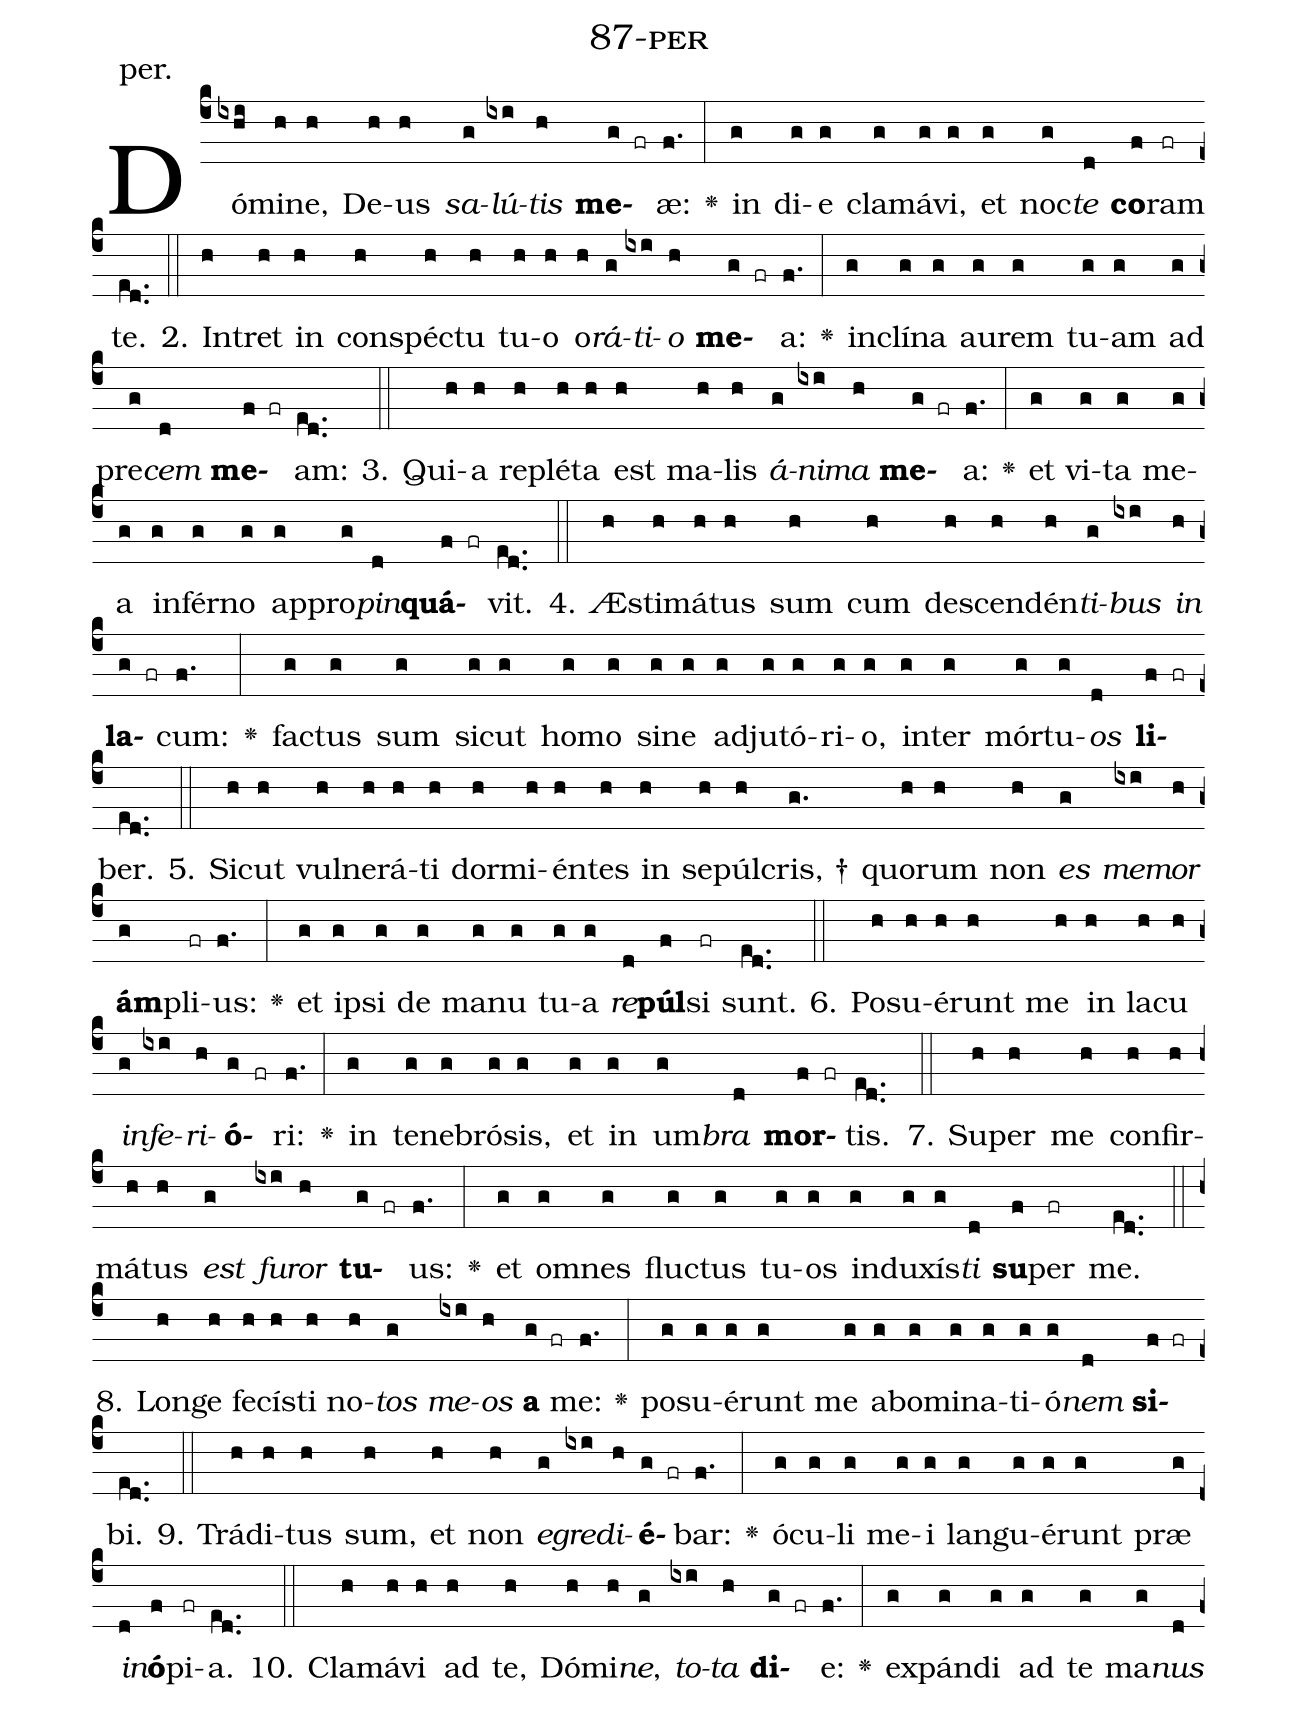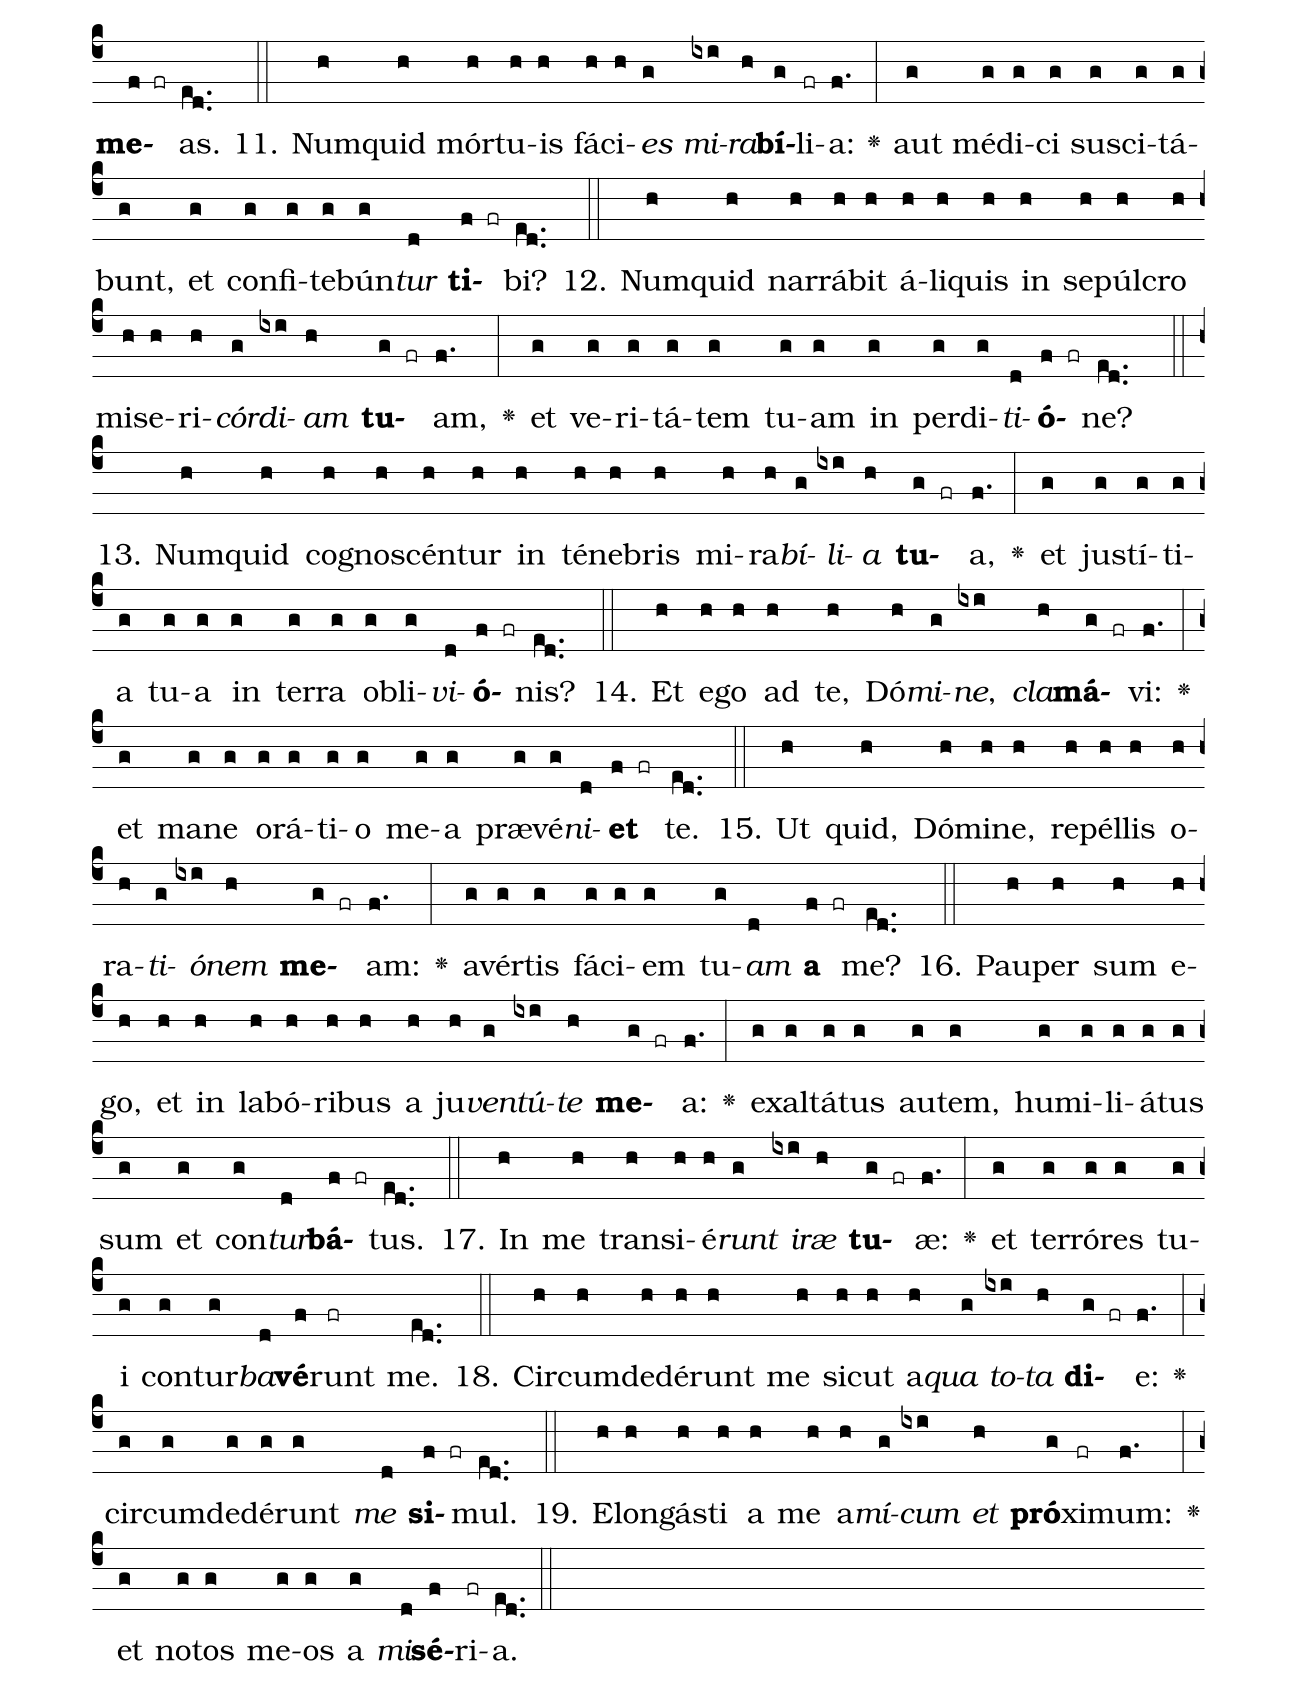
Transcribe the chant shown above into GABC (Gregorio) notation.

name: 87-per;
annotation: per.;
%%
(c4)Dó(ixhi)mi(h)ne,(h) De(h)us(h) <i>sa</i>(g)<i>lú</i>(ixi)<i>tis</i>(h) <b>me</b>(g fr)æ:(f.) <v>\greheightstar</v>(:) in(g) di(g)e(g) cla(g)má(g)vi,(g) et(g) noc(g)<i>te</i>(d) <b>co</b>(f)ram(fr) te.(ed..) (::)
2. In(h)tret(h) in(h) con(h)spéc(h)tu(h) tu(h)o(h) o(h)<i>rá</i>(g)<i>ti</i>(ixi)<i>o</i>(h) <b>me</b>(g fr)a:(f.) <v>\greheightstar</v>(:) in(g)clí(g)na(g) au(g)rem(g) tu(g)am(g) ad(g) pre(g)<i>cem</i>(d) <b>me</b>(f fr)am:(ed..) (::)
3. Qui(h)a(h) re(h)plé(h)ta(h) est(h) ma(h)lis(h) <i>á</i>(g)<i>ni</i>(ixi)<i>ma</i>(h) <b>me</b>(g fr)a:(f.) <v>\greheightstar</v>(:) et(g) vi(g)ta(g) me(g)a(g) in(g)fér(g)no(g) ap(g)pro(g)<i>pin</i>(d)<b>quá</b>(f fr)vit.(ed..) (::)
4. Æs(h)ti(h)má(h)tus(h) sum(h) cum(h) de(h)scen(h)dén(h)<i>ti</i>(g)<i>bus</i>(ixi) <i>in</i>(h) <b>la</b>(g fr)cum:(f.) <v>\greheightstar</v>(:) fac(g)tus(g) sum(g) sic(g)ut(g) ho(g)mo(g) si(g)ne(g) ad(g)ju(g)tó(g)ri(g)o,(g) in(g)ter(g) mór(g)tu(g)<i>os</i>(d) <b>li</b>(f fr)ber.(ed..) (::)
5. Sic(h)ut(h) vul(h)ne(h)rá(h)ti(h) dor(h)mi(h)én(h)tes(h) in(h) se(h)púl(h)cris, †(g.) quo(h)rum(h) non(h) <i>es</i>(g) <i>me</i>(ixi)<i>mor</i>(h) <b>ám</b>(g)pli(fr)us:(f.) <v>\greheightstar</v>(:) et(g) ip(g)si(g) de(g) ma(g)nu(g) tu(g)a(g) <i>re</i>(d)<b>púl</b>(f)si(fr) sunt.(ed..) (::)
6. Po(h)su(h)é(h)runt(h) me(h) in(h) la(h)cu(h) <i>in</i>(g)<i>fe</i>(ixi)<i>ri</i>(h)<b>ó</b>(g fr)ri:(f.) <v>\greheightstar</v>(:) in(g) te(g)ne(g)bró(g)sis,(g) et(g) in(g) um(g)<i>bra</i>(d) <b>mor</b>(f fr)tis.(ed..) (::)
7. Su(h)per(h) me(h) con(h)fir(h)má(h)tus(h) <i>est</i>(g) <i>fu</i>(ixi)<i>ror</i>(h) <b>tu</b>(g fr)us:(f.) <v>\greheightstar</v>(:) et(g) om(g)nes(g) fluc(g)tus(g) tu(g)os(g) in(g)du(g)xís(g)<i>ti</i>(d) <b>su</b>(f)per(fr) me.(ed..) (::)
8. Lon(h)ge(h) fe(h)cís(h)ti(h) no(h)<i>tos</i>(g) <i>me</i>(ixi)<i>os</i>(h) <b>a</b>(g fr) me:(f.) <v>\greheightstar</v>(:) po(g)su(g)é(g)runt(g) me(g) ab(g)o(g)mi(g)na(g)ti(g)ó(g)<i>nem</i>(d) <b>si</b>(f fr)bi.(ed..) (::)
9. Trá(h)di(h)tus(h) sum,(h) et(h) non(h) <i>e</i>(g)<i>gre</i>(ixi)<i>di</i>(h)<b>é</b>(g fr)bar:(f.) <v>\greheightstar</v>(:) ó(g)cu(g)li(g) me(g)i(g) lan(g)gu(g)é(g)runt(g) præ(g) <i>in</i>(d)<b>ó</b>(f)pi(fr)a.(ed..) (::)
10. Cla(h)má(h)vi(h) ad(h) te,(h) Dó(h)mi(h)<i>ne</i>,(g) <i>to</i>(ixi)<i>ta</i>(h) <b>di</b>(g fr)e:(f.) <v>\greheightstar</v>(:) ex(g)pán(g)di(g) ad(g) te(g) ma(g)<i>nus</i>(d) <b>me</b>(f fr)as.(ed..) (::)
11. Num(h)quid(h) mór(h)tu(h)is(h) fá(h)ci(h)<i>es</i>(g) <i>mi</i>(ixi)<i>ra</i>(h)<b>bí</b>(g)li(fr)a:(f.) <v>\greheightstar</v>(:) aut(g) mé(g)di(g)ci(g) su(g)sci(g)tá(g)bunt,(g) et(g) con(g)fi(g)te(g)bún(g)<i>tur</i>(d) <b>ti</b>(f fr)bi?(ed..) (::)
12. Num(h)quid(h) nar(h)rá(h)bit(h) á(h)li(h)quis(h) in(h) se(h)púl(h)cro(h) mi(h)se(h)ri(h)<i>cór</i>(g)<i>di</i>(ixi)<i>am</i>(h) <b>tu</b>(g fr)am,(f.) <v>\greheightstar</v>(:) et(g) ve(g)ri(g)tá(g)tem(g) tu(g)am(g) in(g) per(g)di(g)<i>ti</i>(d)<b>ó</b>(f fr)ne?(ed..) (::)
13. Num(h)quid(h) co(h)gno(h)scén(h)tur(h) in(h) té(h)ne(h)bris(h) mi(h)ra(h)<i>bí</i>(g)<i>li</i>(ixi)<i>a</i>(h) <b>tu</b>(g fr)a,(f.) <v>\greheightstar</v>(:) et(g) jus(g)tí(g)ti(g)a(g) tu(g)a(g) in(g) ter(g)ra(g) ob(g)li(g)<i>vi</i>(d)<b>ó</b>(f fr)nis?(ed..) (::)
14. Et(h) e(h)go(h) ad(h) te,(h) Dó(h)<i>mi</i>(g)<i>ne</i>,(ixi) <i>cla</i>(h)<b>má</b>(g fr)vi:(f.) <v>\greheightstar</v>(:) et(g) ma(g)ne(g) o(g)rá(g)ti(g)o(g) me(g)a(g) præ(g)vé(g)<i>ni</i>(d)<b>et</b>(f fr) te.(ed..) (::)
15. Ut(h) quid,(h) Dó(h)mi(h)ne,(h) re(h)pél(h)lis(h) o(h)ra(h)<i>ti</i>(g)<i>ó</i>(ixi)<i>nem</i>(h) <b>me</b>(g fr)am:(f.) <v>\greheightstar</v>(:) a(g)vér(g)tis(g) fá(g)ci(g)em(g) tu(g)<i>am</i>(d) <b>a</b>(f fr) me?(ed..) (::)
16. Pau(h)per(h) sum(h) e(h)go,(h) et(h) in(h) la(h)bó(h)ri(h)bus(h) a(h) ju(h)<i>ven</i>(g)<i>tú</i>(ixi)<i>te</i>(h) <b>me</b>(g fr)a:(f.) <v>\greheightstar</v>(:) ex(g)al(g)tá(g)tus(g) au(g)tem,(g) hu(g)mi(g)li(g)á(g)tus(g) sum(g) et(g) con(g)<i>tur</i>(d)<b>bá</b>(f fr)tus.(ed..) (::)
17. In(h) me(h) trans(h)i(h)é(h)<i>runt</i>(g) <i>i</i>(ixi)<i>ræ</i>(h) <b>tu</b>(g fr)æ:(f.) <v>\greheightstar</v>(:) et(g) ter(g)ró(g)res(g) tu(g)i(g) con(g)tur(g)<i>ba</i>(d)<b>vé</b>(f)runt(fr) me.(ed..) (::)
18. Cir(h)cum(h)de(h)dé(h)runt(h) me(h) sic(h)ut(h) a(h)<i>qua</i>(g) <i>to</i>(ixi)<i>ta</i>(h) <b>di</b>(g fr)e:(f.) <v>\greheightstar</v>(:) cir(g)cum(g)de(g)dé(g)runt(g) <i>me</i>(d) <b>si</b>(f fr)mul.(ed..) (::)
19. E(h)lon(h)gás(h)ti(h) a(h) me(h) a(h)<i>mí</i>(g)<i>cum</i>(ixi) <i>et</i>(h) <b>pró</b>(g)xi(fr)mum:(f.) <v>\greheightstar</v>(:) et(g) no(g)tos(g) me(g)os(g) a(g) <i>mi</i>(d)<b>sé</b>(f)ri(fr)a.(ed..) (::)
